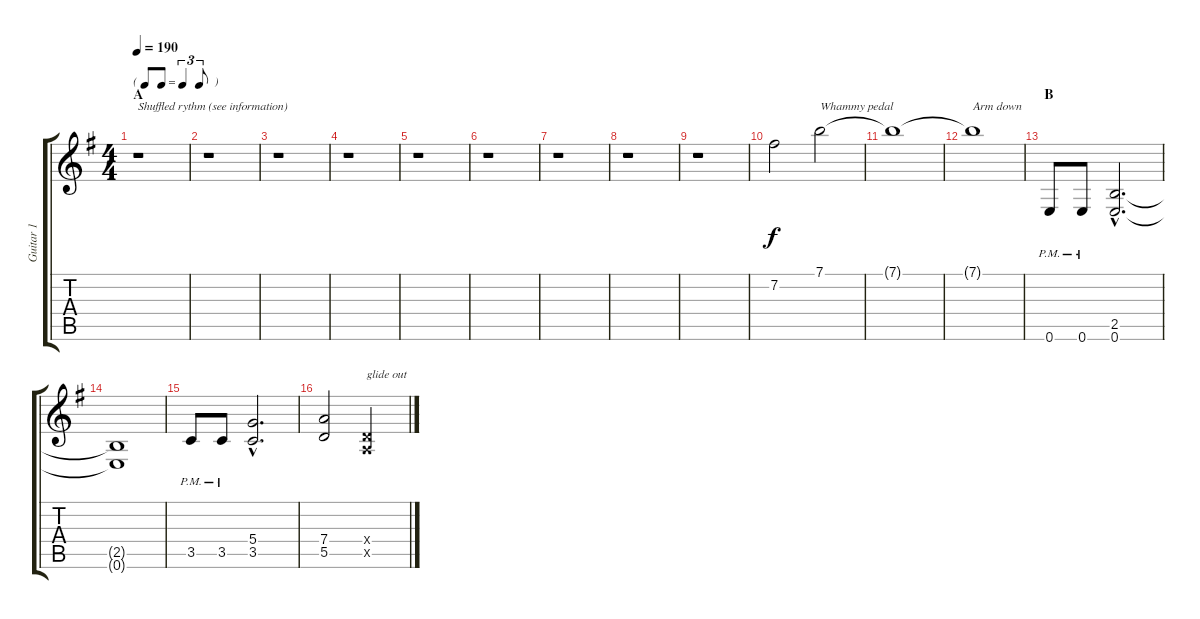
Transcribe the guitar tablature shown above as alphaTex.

\track ("Guitar 1" "Guitar 1") {instrument distortionguitar}
\staff {score tabs}
\tuning (E4 B3 G3 D3 A2 E2) {hide}
\ts (4 4)
\tf triplet8th
\section ("" "A")
\tempo 190
\clef g2
\ks g
r.1{txt "Shuffled rythm (see information)" dy f instrument distortionguitar} |
r.1 |
r.1 |
r.1 |
r.1 |
r.1 |
r.1 |
r.1 |
r.1 |
7.2.2 7.1.2{txt "Whammy pedal"} |
7.1{t}.1 |
7.1{t}.1{txt "Arm down"} |
\section ("" "B")
0.6{pm}.8 0.6{pm}.8 (2.5{hac} 0.6{hac}).2{d} |
(2.5{t} 0.6{t}).1 |
3.5{pm}.8 3.5{pm}.8 (5.4{hac} 3.5{hac}).2{d} |
(7.4 5.5).2 (0.4{x} 0.5{x}).2{txt "glide out"}
